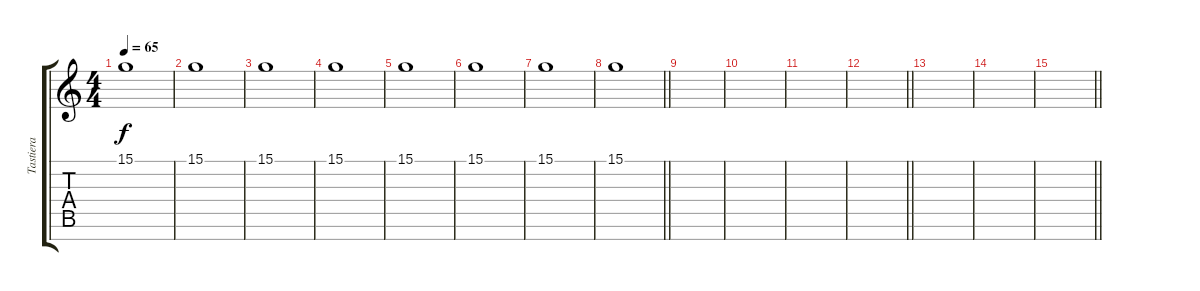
\track ("Tastiera" "Tastiera") {instrument synthstrings2}
\staff {score tabs}
\tuning (E4 B3 G3 D3 A2 E2 B1) {hide}
\ts (4 4)
\tempo 65
\clef g2
\ks c
15.1.1{dy f} |
15.1.1 |
15.1.1 |
15.1.1 |
15.1.1 |
15.1.1 |
15.1.1 |
\barLineRight lightlight
15.1.1 |
|
|
|
\barLineRight lightlight
|
|
|
\barLineRight lightlight
